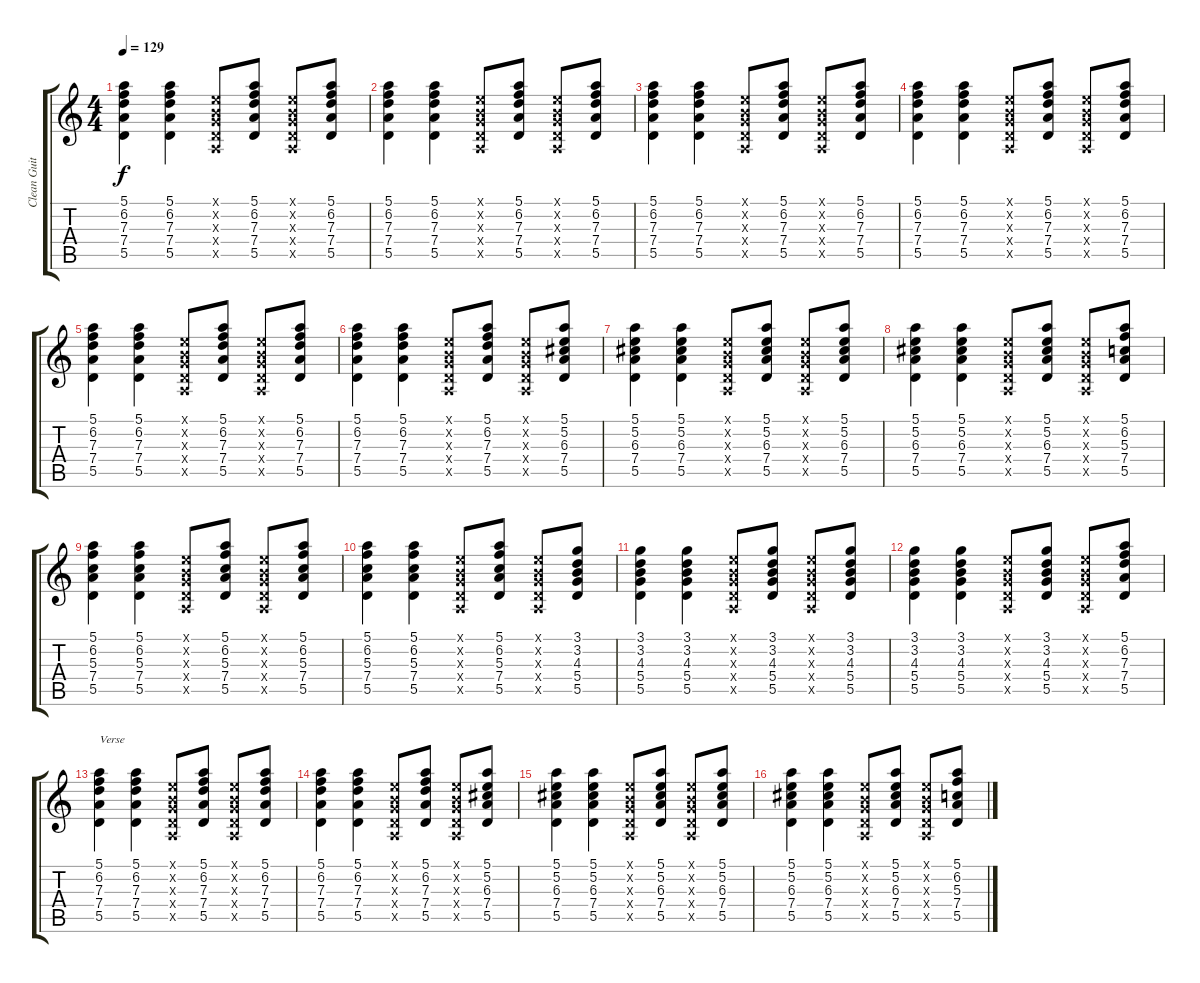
\track ("Clean Guitar" "Clean Guit") {instrument electricguitarclean}
\staff {score tabs}
\tuning (E4 B3 G3 D3 A2 E2) {hide}
\ts (4 4)
\tempo 129
\clef g2
\ks c
(5.1 6.2 7.3 7.4 5.5).4{dy f instrument electricguitarclean} (5.1 6.2 7.3 7.4 5.5).4 (0.1{x} 0.2{x} 0.3{x} 0.4{x} 0.5{x}).8 (5.1 6.2 7.3 7.4 5.5).8 (0.1{x} 0.2{x} 0.3{x} 0.4{x} 0.5{x}).8 (5.1 6.2 7.3 7.4 5.5).8 |
(5.1 6.2 7.3 7.4 5.5).4 (5.1 6.2 7.3 7.4 5.5).4 (0.1{x} 0.2{x} 0.3{x} 0.4{x} 0.5{x}).8 (5.1 6.2 7.3 7.4 5.5).8 (0.1{x} 0.2{x} 0.3{x} 0.4{x} 0.5{x}).8 (5.1 6.2 7.3 7.4 5.5).8 |
(5.1 6.2 7.3 7.4 5.5).4 (5.1 6.2 7.3 7.4 5.5).4 (0.1{x} 0.2{x} 0.3{x} 0.4{x} 0.5{x}).8 (5.1 6.2 7.3 7.4 5.5).8 (0.1{x} 0.2{x} 0.3{x} 0.4{x} 0.5{x}).8 (5.1 6.2 7.3 7.4 5.5).8 |
(5.1 6.2 7.3 7.4 5.5).4 (5.1 6.2 7.3 7.4 5.5).4 (0.1{x} 0.2{x} 0.3{x} 0.4{x} 0.5{x}).8 (5.1 6.2 7.3 7.4 5.5).8 (0.1{x} 0.2{x} 0.3{x} 0.4{x} 0.5{x}).8 (5.1 6.2 7.3 7.4 5.5).8 |
(5.1 6.2 7.3 7.4 5.5).4 (5.1 6.2 7.3 7.4 5.5).4 (0.1{x} 0.2{x} 0.3{x} 0.4{x} 0.5{x}).8 (5.1 6.2 7.3 7.4 5.5).8 (0.1{x} 0.2{x} 0.3{x} 0.4{x} 0.5{x}).8 (5.1 6.2 7.3 7.4 5.5).8 |
(5.1 6.2 7.3 7.4 5.5).4 (5.1 6.2 7.3 7.4 5.5).4 (0.1{x} 0.2{x} 0.3{x} 0.4{x} 0.5{x}).8 (5.1 6.2 7.3 7.4 5.5).8 (0.1{x} 0.2{x} 0.3{x} 0.4{x} 0.5{x}).8 (5.1 5.2 6.3 7.4 5.5).8 |
(5.1 5.2 6.3 7.4 5.5).4 (5.1 5.2 6.3 7.4 5.5).4 (0.1{x} 0.2{x} 0.3{x} 0.4{x} 0.5{x}).8 (5.1 5.2 6.3 7.4 5.5).8 (0.1{x} 0.2{x} 0.3{x} 0.4{x} 0.5{x}).8 (5.1 5.2 6.3 7.4 5.5).8 |
(5.1 5.2 6.3 7.4 5.5).4 (5.1 5.2 6.3 7.4 5.5).4 (0.1{x} 0.2{x} 0.3{x} 0.4{x} 0.5{x}).8 (5.1 5.2 6.3 7.4 5.5).8 (0.1{x} 0.2{x} 0.3{x} 0.4{x} 0.5{x}).8 (5.1 6.2 5.3 7.4 5.5).8 |
(5.1 6.2 5.3 7.4 5.5).4 (5.1 6.2 5.3 7.4 5.5).4 (0.1{x} 0.2{x} 0.3{x} 0.4{x} 0.5{x}).8 (5.1 6.2 5.3 7.4 5.5).8 (0.1{x} 0.2{x} 0.3{x} 0.4{x} 0.5{x}).8 (5.1 6.2 5.3 7.4 5.5).8 |
(5.1 6.2 5.3 7.4 5.5).4 (5.1 6.2 5.3 7.4 5.5).4 (0.1{x} 0.2{x} 0.3{x} 0.4{x} 0.5{x}).8 (5.1 6.2 5.3 7.4 5.5).8 (0.1{x} 0.2{x} 0.3{x} 0.4{x} 0.5{x}).8 (3.1 3.2 4.3 5.4 5.5).8 |
(3.1 3.2 4.3 5.4 5.5).4 (3.1 3.2 4.3 5.4 5.5).4 (0.1{x} 0.2{x} 0.3{x} 0.4{x} 0.5{x}).8 (3.1 3.2 4.3 5.4 5.5).8 (0.1{x} 0.2{x} 0.3{x} 0.4{x} 0.5{x}).8 (3.1 3.2 4.3 5.4 5.5).8 |
(3.1 3.2 4.3 5.4 5.5).4 (3.1 3.2 4.3 5.4 5.5).4 (0.1{x} 0.2{x} 0.3{x} 0.4{x} 0.5{x}).8 (3.1 3.2 4.3 5.4 5.5).8 (0.1{x} 0.2{x} 0.3{x} 0.4{x} 0.5{x}).8 (5.1 6.2 7.3 7.4 5.5).8 |
(5.1 6.2 7.3 7.4 5.5).4{txt "Verse"} (5.1 6.2 7.3 7.4 5.5).4 (0.1{x} 0.2{x} 0.3{x} 0.4{x} 0.5{x}).8 (5.1 6.2 7.3 7.4 5.5).8 (0.1{x} 0.2{x} 0.3{x} 0.4{x} 0.5{x}).8 (5.1 6.2 7.3 7.4 5.5).8 |
(5.1 6.2 7.3 7.4 5.5).4 (5.1 6.2 7.3 7.4 5.5).4 (0.1{x} 0.2{x} 0.3{x} 0.4{x} 0.5{x}).8 (5.1 6.2 7.3 7.4 5.5).8 (0.1{x} 0.2{x} 0.3{x} 0.4{x} 0.5{x}).8 (5.1 5.2 6.3 7.4 5.5).8 |
(5.1 5.2 6.3 7.4 5.5).4 (5.1 5.2 6.3 7.4 5.5).4 (0.1{x} 0.2{x} 0.3{x} 0.4{x} 0.5{x}).8 (5.1 5.2 6.3 7.4 5.5).8 (0.1{x} 0.2{x} 0.3{x} 0.4{x} 0.5{x}).8 (5.1 5.2 6.3 7.4 5.5).8 |
(5.1 5.2 6.3 7.4 5.5).4 (5.1 5.2 6.3 7.4 5.5).4 (0.1{x} 0.2{x} 0.3{x} 0.4{x} 0.5{x}).8 (5.1 5.2 6.3 7.4 5.5).8 (0.1{x} 0.2{x} 0.3{x} 0.4{x} 0.5{x}).8 (5.1 6.2 5.3 7.4 5.5).8
